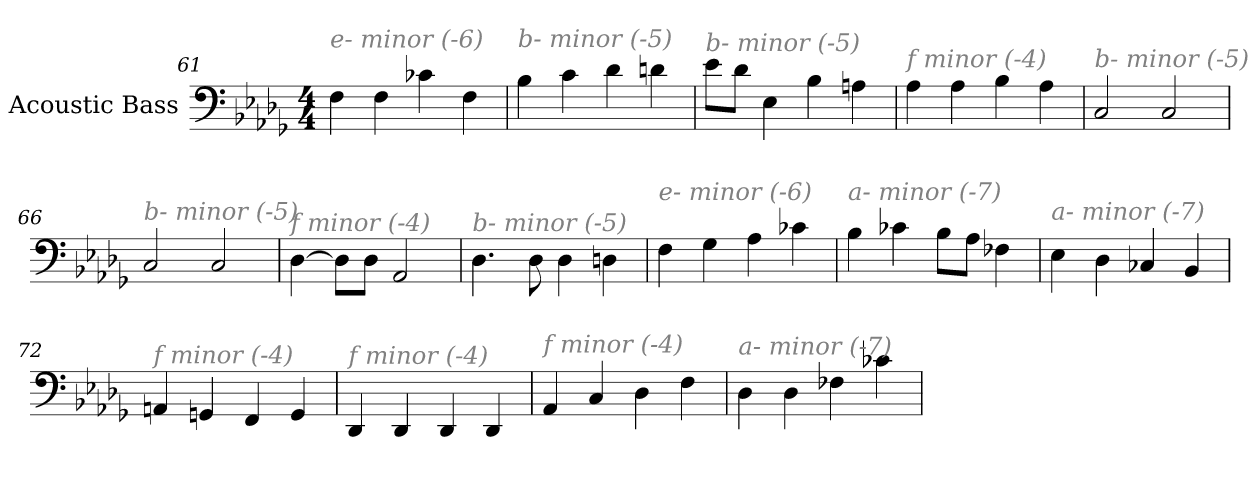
**kern
*part1
*staff1
*I"Acoustic Bass
*clefF4
*ITrd7c12
*k[b-e-a-d-g-]
*D-:
*M4/4
=61
!LO:TX:i:color=#808080:t=e- minor (-6)
4FF
4FF
4C-X
4FF
=62
!LO:TX:i:color=#808080:t=b- minor (-5)
4BB-
4C
4D-
4Dn
=63
!LO:TX:i:color=#808080:t=b- minor (-5)
8E-L
8D-J
4EE-
4BB-
4AAn
=64
!LO:TX:i:color=#808080:t=f minor (-4)
4AA-
4AA-
4BB-
4AA-
=65
!LO:TX:i:color=#808080:t=b- minor (-5)
2CC
2CC
=66
!LO:TX:i:color=#808080:t=b- minor (-5)
2CC
2CC
=67
!LO:TX:i:color=#808080:t=f minor (-4)
[4DD-
8DD-L]
8DD-J
2AAA-
=68
!LO:TX:i:color=#808080:t=b- minor (-5)
4.DD-
8DD-
4DD-
4DDn
=69
!LO:TX:i:color=#808080:t=e- minor (-6)
4FF
4GG-
4AA-
4C-X
=70
!LO:TX:i:color=#808080:t=a- minor (-7)
4BB-
4C-X
8BB-L
8AA-J
4FF-X
=71
!LO:TX:i:color=#808080:t=a- minor (-7)
4EE-
4DD-
4CC-X
4BBB-
=72
!LO:TX:i:color=#808080:t=f minor (-4)
4AAAn
4GGGn
4FFF
4GGG
=73
!LO:TX:i:color=#808080:t=f minor (-4)
4DDD-
4DDD-
4DDD-
4DDD-
=74
!LO:TX:i:color=#808080:t=f minor (-4)
4AAA-
4CC
4DD-
4FF
=75
!LO:TX:i:color=#808080:t=a- minor (-7)
4DD-
4DD-
4FF-X
4C-X
=
*-
